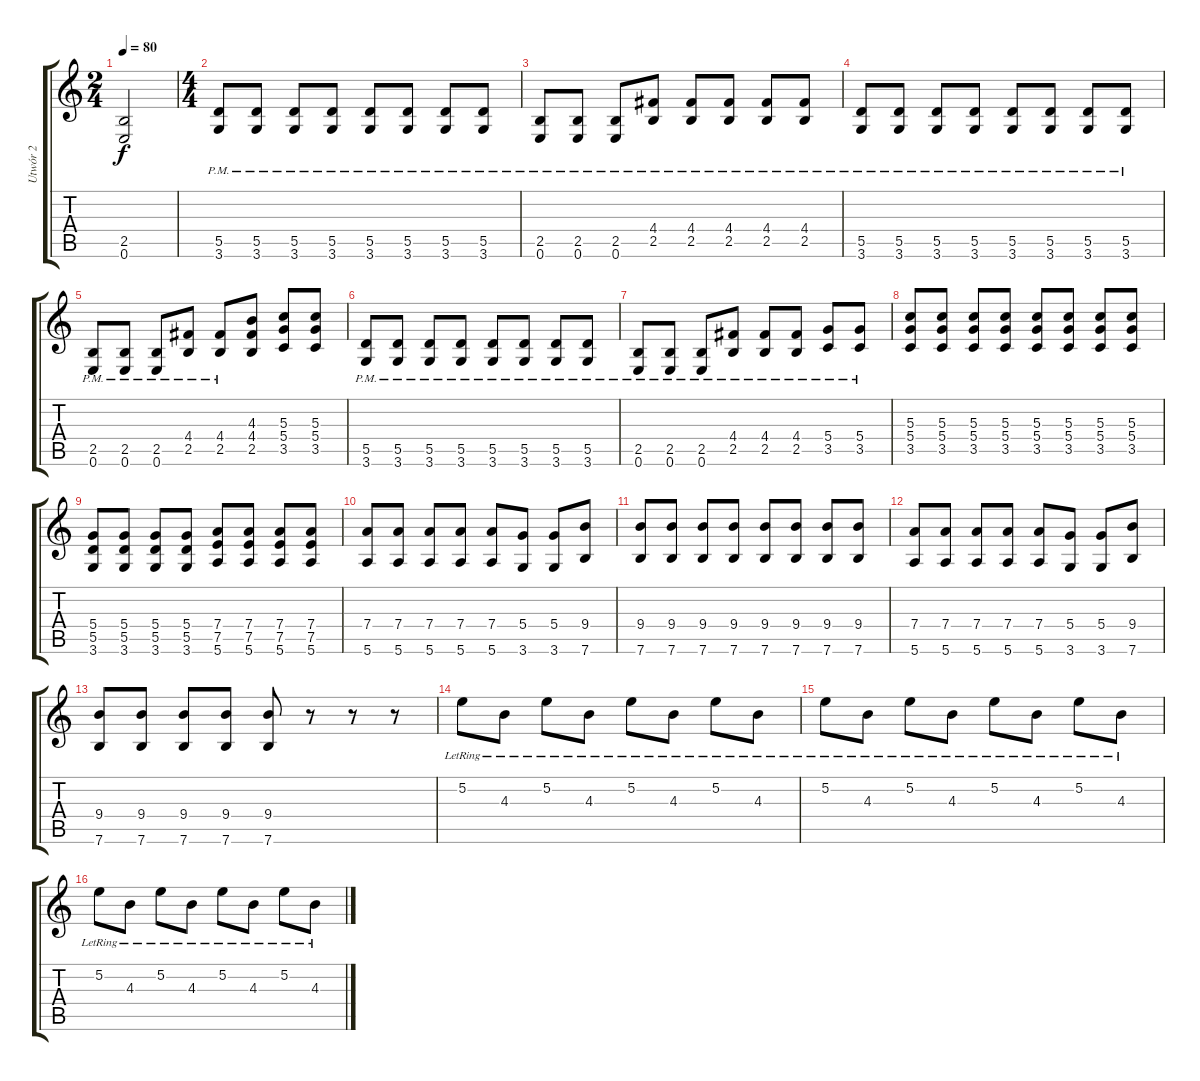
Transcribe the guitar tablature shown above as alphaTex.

\track ("Utwór 2" "Utwór 2") {instrument distortionguitar}
\staff {score tabs}
\tuning (E4 B3 G3 D3 A2 E2) {hide}
\ts (2 4)
\tempo 80
\clef g2
\ks c
(2.5 0.6).2{dy f} |
\ts (4 4)
(5.5{pm} 3.6{pm}).8{instrument distortionguitar} (5.5{pm} 3.6{pm}).8 (5.5{pm} 3.6{pm}).8 (5.5{pm} 3.6{pm}).8 (5.5{pm} 3.6{pm}).8 (5.5{pm} 3.6{pm}).8 (5.5{pm} 3.6{pm}).8 (5.5{pm} 3.6{pm}).8 |
(2.5{pm} 0.6{pm}).8 (2.5{pm} 0.6{pm}).8 (2.5{pm} 0.6{pm}).8 (4.4{pm} 2.5{pm}).8 (4.4{pm} 2.5{pm}).8 (4.4{pm} 2.5{pm}).8 (4.4{pm} 2.5{pm}).8 (4.4{pm} 2.5{pm}).8 |
(5.5{pm} 3.6{pm}).8 (5.5{pm} 3.6{pm}).8 (5.5{pm} 3.6{pm}).8 (5.5{pm} 3.6{pm}).8 (5.5{pm} 3.6{pm}).8 (5.5{pm} 3.6{pm}).8 (5.5{pm} 3.6{pm}).8 (5.5{pm} 3.6{pm}).8 |
(2.5{pm} 0.6{pm}).8 (2.5{pm} 0.6{pm}).8 (2.5{pm} 0.6{pm}).8 (4.4{pm} 2.5{pm}).8 (4.4{pm} 2.5{pm}).8 (4.3 4.4 2.5).8 (5.3 5.4 3.5).8 (5.3 5.4 3.5).8 |
(5.5{pm} 3.6{pm}).8 (5.5{pm} 3.6{pm}).8 (5.5{pm} 3.6{pm}).8 (5.5{pm} 3.6{pm}).8 (5.5{pm} 3.6{pm}).8 (5.5{pm} 3.6{pm}).8 (5.5{pm} 3.6{pm}).8 (5.5{pm} 3.6{pm}).8 |
(2.5{pm} 0.6{pm}).8 (2.5{pm} 0.6{pm}).8 (2.5{pm} 0.6{pm}).8 (4.4{pm} 2.5{pm}).8 (4.4{pm} 2.5{pm}).8 (4.4{pm} 2.5{pm}).8 (5.4{pm} 3.5{pm}).8 (5.4{pm} 3.5{pm}).8 |
(5.3 5.4 3.5).8 (5.3 5.4 3.5).8 (5.3 5.4 3.5).8 (5.3 5.4 3.5).8 (5.3 5.4 3.5).8 (5.3 5.4 3.5).8 (5.3 5.4 3.5).8 (5.3 5.4 3.5).8 |
(5.4 5.5 3.6).8 (5.4 5.5 3.6).8 (5.4 5.5 3.6).8 (5.4 5.5 3.6).8 (7.4 7.5 5.6).8 (7.4 7.5 5.6).8 (7.4 7.5 5.6).8 (7.4 7.5 5.6).8 |
(7.4 5.6).8{instrument overdrivenguitar} (7.4 5.6).8 (7.4 5.6).8 (7.4 5.6).8 (7.4 5.6).8 (5.4 3.6).8 (5.4 3.6).8 (9.4 7.6).8 |
(9.4 7.6).8 (9.4 7.6).8 (9.4 7.6).8 (9.4 7.6).8 (9.4 7.6).8 (9.4 7.6).8 (9.4 7.6).8 (9.4 7.6).8 |
(7.4 5.6).8{instrument overdrivenguitar} (7.4 5.6).8 (7.4 5.6).8 (7.4 5.6).8 (7.4 5.6).8 (5.4 3.6).8 (5.4 3.6).8 (9.4 7.6).8 |
(9.4 7.6).8 (9.4 7.6).8 (9.4 7.6).8 (9.4 7.6).8 (9.4 7.6).8 r.8 r.8 r.8 |
5.2{lr}.8{instrument electricguitarclean} 4.3{lr}.8 5.2{lr}.8 4.3{lr}.8 5.2{lr}.8 4.3{lr}.8 5.2{lr}.8 4.3{lr}.8 |
5.2{lr}.8 4.3{lr}.8 5.2{lr}.8 4.3{lr}.8 5.2{lr}.8 4.3{lr}.8 5.2{lr}.8 4.3{lr}.8 |
5.2{lr}.8 4.3{lr}.8 5.2{lr}.8 4.3{lr}.8 5.2{lr}.8 4.3{lr}.8 5.2{lr}.8 4.3{lr}.8
